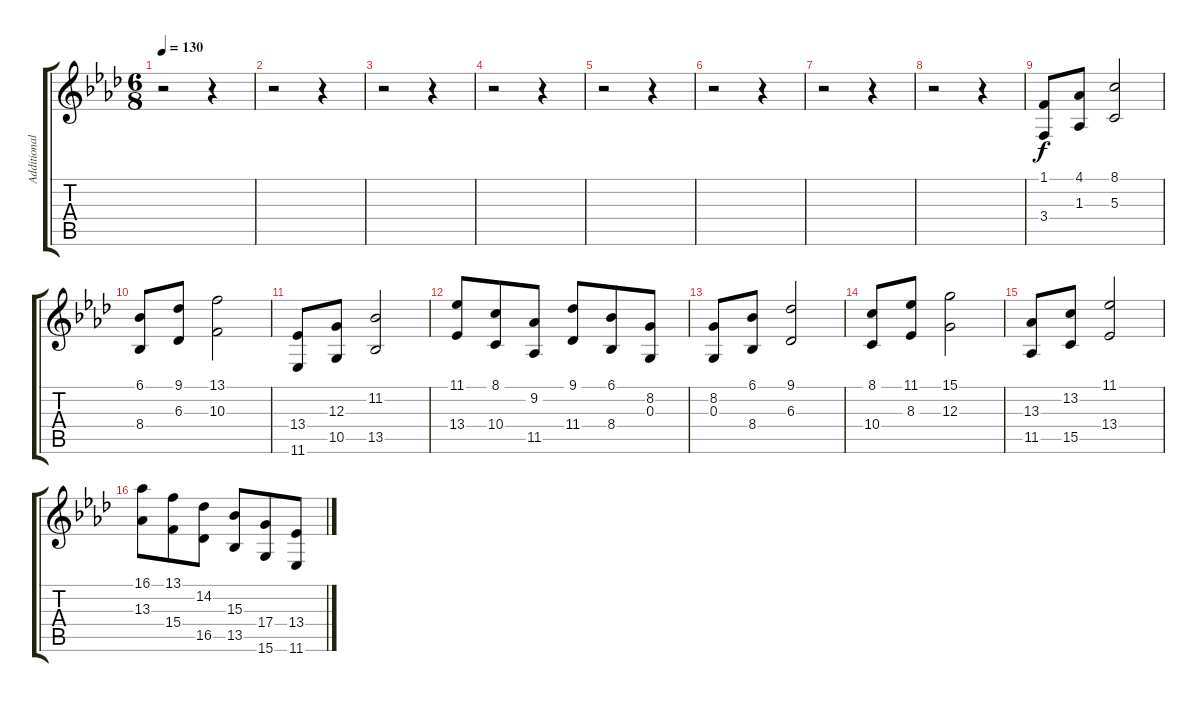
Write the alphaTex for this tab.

\track ("Additional Strings" "Additional") {instrument stringensemble1}
\staff {score tabs}
\tuning (E4 B3 G3 D3 A2 E2) {hide}
\ts (6 8)
\tempo 130
\clef g2
\ks ab
r.2{dy f} r.4 |
r.2 r.4 |
r.2 r.4 |
r.2 r.4 |
r.2 r.4 |
r.2 r.4 |
r.2 r.4 |
r.2 r.4 |
(1.1 3.4).8 (4.1 1.3).8 (8.1 5.3).2 |
(6.1 8.4).8 (9.1 6.3).8 (13.1 10.3).2 |
(13.4 11.6).8 (12.3 10.5).8 (11.2 13.5).2 |
(11.1 13.4).8 (8.1 10.4).8 (9.2 11.5).8 (9.1 11.4).8 (6.1 8.4).8 (8.2 0.3).8 |
(8.2 0.3).8 (6.1 8.4).8 (9.1 6.3).2 |
(8.1 10.4).8 (11.1 8.3).8 (15.1 12.3).2 |
(13.3 11.5).8 (13.2 15.5).8 (11.1 13.4).2 |
(16.1 13.3).8 (13.1 15.4).8 (14.2 16.5).8 (15.3 13.5).8 (17.4 15.6).8 (13.4 11.6).8
